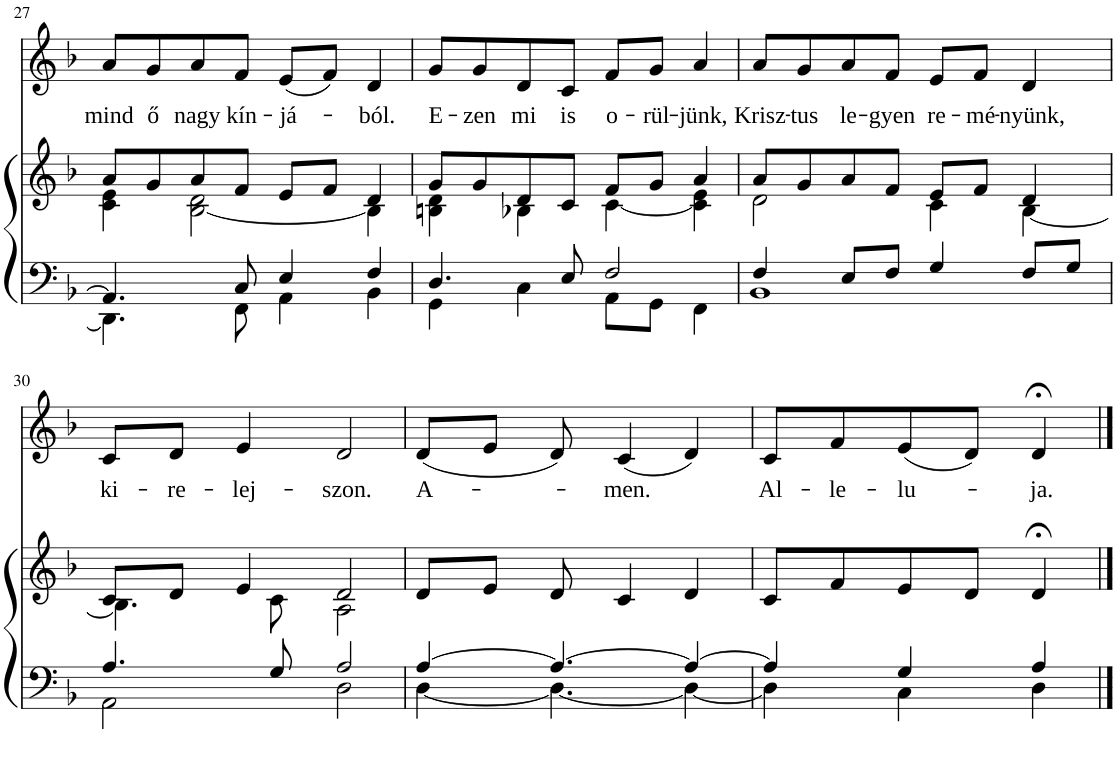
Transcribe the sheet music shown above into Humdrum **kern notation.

**kern	**kern	**kern	**text
*part2	*part2	*part1	*part1
*staff3	*staff2	*staff1	*staff1
*I"P2	*	*I"P1	*
!!LO:PB:g=z
*clefF4	*clefG2	*clefG2	*
*k[b-]	*k[b-]	*k[b-]	*
*M4/4	*M4/4	*M4/4	*
=27	=27	=27	=27
*^	*^	*	*
!	!	!	!	!	!LO:LY:b
4.AA/]	4.DD\]	8a/L	4c\ 4e\	8a/L	mind
!	!	!	!	!	!LO:LY:b
.	.	8g/	.	8g/	ő
!	!	!	!	!	!LO:LY:b
.	.	8a/	[2B-\ 2d\	8a/	nagy
!	!	!	!	!	!LO:LY:b
8C/	8FF\	8f/J	.	8f/J	kín-
!	!	!	!	!	!LO:LY:b
4E/	4AA\	8e/L	.	(8e/L	-já-
.	.	8f/J	.	8f/J)	.
!	!	!	!	!	!LO:LY:b
4F/	4BB-\	4d/	4B-\]	4d/	-ból.
=28	=28	=28	=28	=28	=28
!	!	!	!	!	!LO:LY:b
4.D/	4GG\	8g/L	4Bn\ 4d\	8g/L	E-
!	!	!	!	!	!LO:LY:b
.	.	8g/	.	8g/	-zen
!	!	!	!	!	!LO:LY:b
.	4C\	8d/	4B-X\	8d/	mi
!	!	!	!	!	!LO:LY:b
8E/	.	8c/J	.	8c/J	is
!	!	!	!	!	!LO:LY:b
2F/	8AA\L	8f/L	[4c\	8f/L	o-
!	!	!	!	!	!LO:LY:b
.	8GG\J	8g/J	.	8g/J	-rül-
!	!	!	!	!	!LO:LY:b
.	4FF\	4a/	4c\] 4e\	4a/	-jünk,
=29	=29	=29	=29	=29	=29
!	!	!	!	!	!LO:LY:b
4F/	1BB-	8a/L	2d\	8a/L	Krisz-
!	!	!	!	!	!LO:LY:b
.	.	8g/	.	8g/	-tus
!	!	!	!	!	!LO:LY:b
8E/L	.	8a/	.	8a/	le-
!	!	!	!	!	!LO:LY:b
8F/J	.	8f/J	.	8f/J	-gyen
!	!	!	!	!	!LO:LY:b
4G/	.	8e/L	4c\	8e/L	re-
!	!	!	!	!	!LO:LY:b
.	.	8f/J	.	8f/J	-mé-
!	!	!	!	!	!LO:LY:b
8F/L	.	4d/	[4B-\	4d/	-nyünk,
8G/J	.	.	.	.	.
!!LO:LB:g=z
=30	=30	=30	=30	=30	=30
!	!	!	!	!	!LO:LY:b
4.A/	2AA\	8c/L	4.B-\]	8c/L	ki-
!	!	!	!	!	!LO:LY:b
.	.	8d/J	.	8d/J	-re-
!	!	!	!	!	!LO:LY:b
.	.	4e/	.	4e/	-lej-
8G/	.	.	8c\	.	.
!	!	!	!	!	!LO:LY:b
2A/	2D\	2d/	2A\	2d/	-szon.
=31	=31	=31	=31	=31	=31
!	!	!	!	!	!LO:LY:b
*	*	*v	*v	*	*
[4A/	[4D\	8d/L	(8d/L	A-
.	.	8e/J	8e/J	.
4.A/_	4.D\_	8d/	8d/)	.
!	!	!	!	!LO:LY:b
.	.	4c/	(4c/	-men.
4A/_	4D\_	4d/	4d/)	.
=32	=32	=32	=32	=32
!	!	!	!	!LO:LY:b
4A/]	4D\]	8c/L	8c/L	Al-
!	!	!	!	!LO:LY:b
.	.	8f/	8f/	-le-
!	!	!	!	!LO:LY:b
4G/	4C\	8e/	(8e/	-lu-
.	.	8d/J	8d/J)	.
!	!	!	!	!LO:LY:b
4A/	4D\	4d;</	4d;</	-ja.
*v	*v	*	*	*
==	==	==	==
*-	*-	*-	*-
